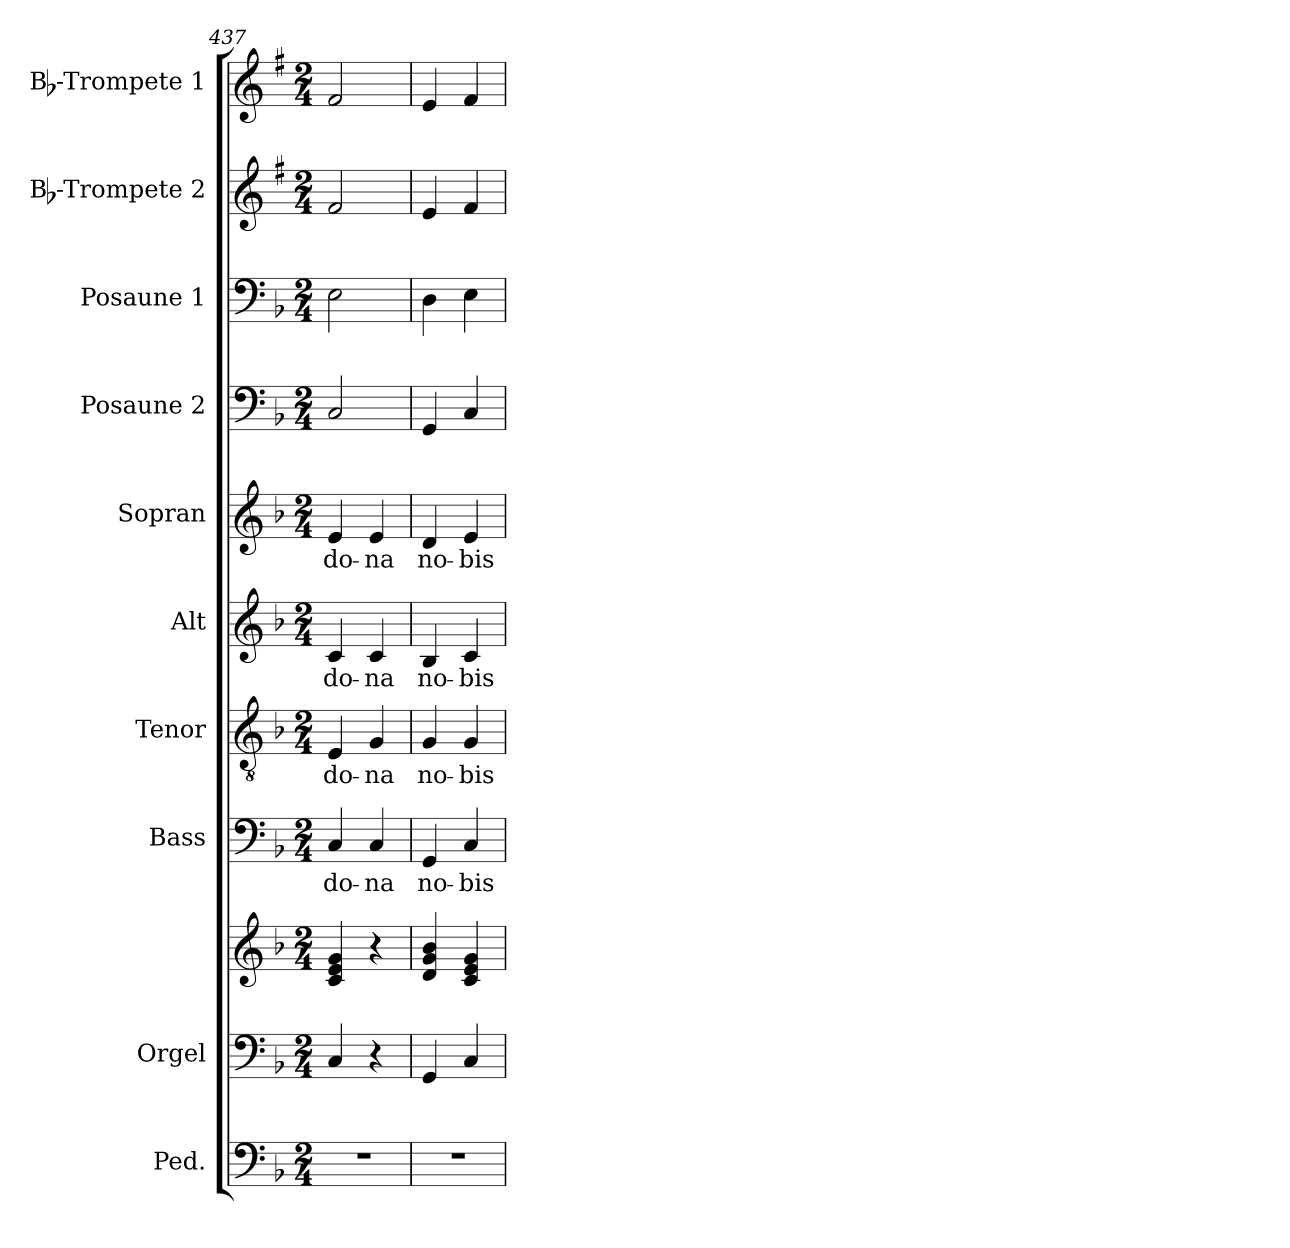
**kern	**kern	**kern	**kern	**text	**kern	**text	**kern	**text	**kern	**text	**kern	**kern	**kern	**kern
*part10	*part9	*part9	*part8	*part8	*part7	*part7	*part6	*part6	*part5	*part5	*part4	*part3	*part2	*part1
*staff11	*staff10	*staff9	*staff8	*staff8	*staff7	*staff7	*staff6	*staff6	*staff5	*staff5	*staff4	*staff3	*staff2	*staff1
*I"Ped.	*I"Orgel	*	*I"Bass	*	*I"Tenor	*	*I"Alt	*	*I"Sopran	*	*I"Posaune 2	*I"Posaune 1	*I"Bb-Trompete 2	*I"Bb-Trompete 1
*	*I'Org.	*	*I'B.	*	*I'T.	*	*I'A.	*	*I'S.	*	*I'Pos. 2	*I'Pos. 1	*I'Bb Trp. 2	*I'Bb Trp. 1
*clefF4	*clefF4	*clefG2	*clefF4	*	*clefGv2	*	*clefG2	*	*clefG2	*	*clefF4	*clefF4	*clefG2	*clefG2
*ITrd7c12	*	*	*	*	*	*	*	*	*	*	*	*	*ITrd1c2	*ITrd1c2
*k[b-]	*k[b-]	*k[b-]	*k[b-]	*	*k[b-]	*	*k[b-]	*	*k[b-]	*	*k[b-]	*k[b-]	*k[b-]	*k[b-]
*F:	*F:	*F:	*F:	*	*F:	*	*F:	*	*F:	*	*F:	*F:	*F:	*F:
*M2/4	*M2/4	*M2/4	*M2/4	*	*M2/4	*	*M2/4	*	*M2/4	*	*M2/4	*M2/4	*M2/4	*M2/4
=437	=437	=437	=437	=437	=437	=437	=437	=437	=437	=437	=437	=437	=437	=437
!	!	!	!	!LO:LY:b	!	!LO:LY:b	!	!LO:LY:b	!	!LO:LY:b	!	!	!	!
2r	4C/	4c/ 4e/ 4g/	4C/	do-	4E/	do-	4c/	do-	4e/	do-	2C/	2E\	2e/	2e/
!	!	!	!	!LO:LY:b	!	!LO:LY:b	!	!LO:LY:b	!	!LO:LY:b	!	!	!	!
.	4r	4r	4C/	-na	4G/	-na	4c/	-na	4e/	-na	.	.	.	.
=438	=438	=438	=438	=438	=438	=438	=438	=438	=438	=438	=438	=438	=438	=438
!	!	!	!	!LO:LY:b	!	!LO:LY:b	!	!LO:LY:b	!	!LO:LY:b	!	!	!	!
2r	4GG/	4d/ 4g/ 4b-/	4GG/	no-	4G/	no-	4B-/	no-	4d/	no-	4GG/	4D\	4d/	4d/
!	!	!	!	!LO:LY:b	!	!LO:LY:b	!	!LO:LY:b	!	!LO:LY:b	!	!	!	!
.	4C/	4c/ 4e/ 4g/	4C/	-bis	4G/	-bis	4c/	-bis	4e/	-bis	4C/	4E\	4e/	4e/
=	=	=	=	=	=	=	=	=	=	=	=	=	=	=
*-	*-	*-	*-	*-	*-	*-	*-	*-	*-	*-	*-	*-	*-	*-
